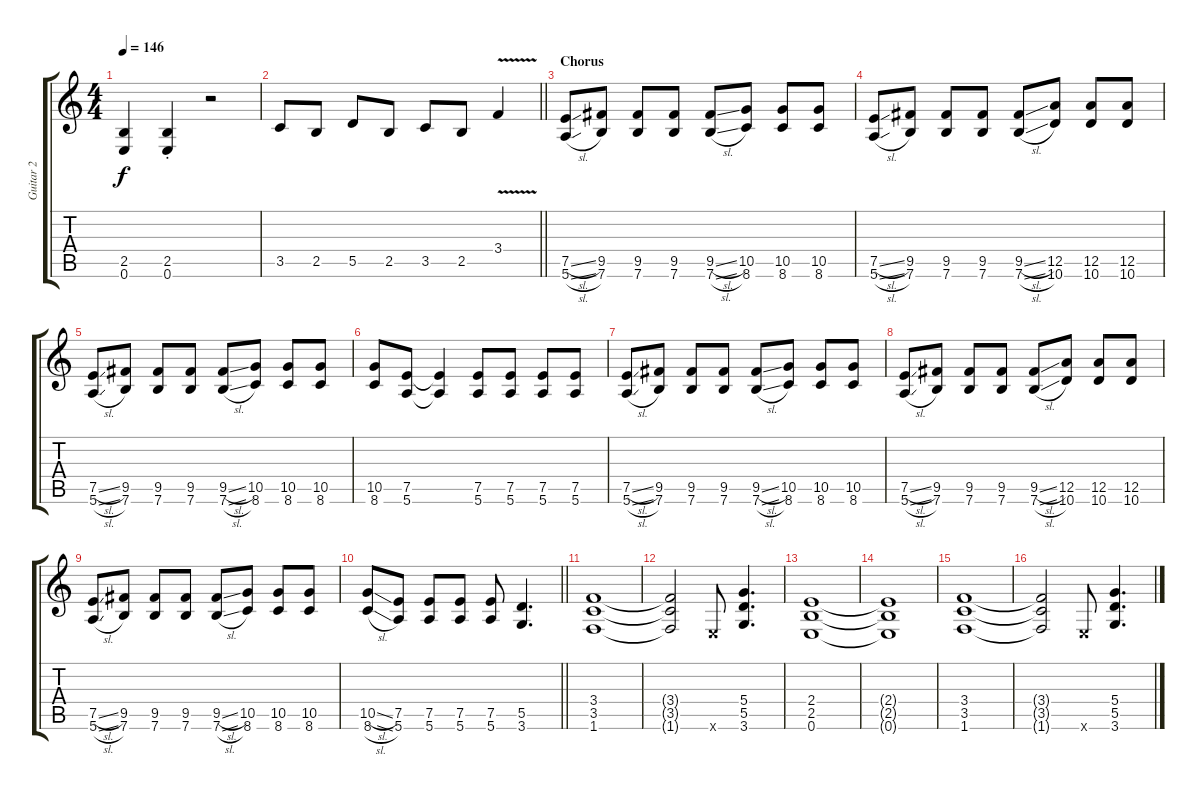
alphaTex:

\track ("Guitar 2" "Guitar 2") {instrument distortionguitar}
\staff {score tabs}
\tuning (E4 B3 G3 D3 A2 E2) {hide}
\ts (4 4)
\tempo 146
\clef g2
\ks c
(2.5 0.6).4{dy f} (2.5{st} 0.6{st}).4 r.2 |
\barLineRight lightlight
3.5.8 2.5.8 5.5.8 2.5.8 3.5.8 2.5.8 3.4{v}.4 |
\section ("" "Chorus")
(7.5{sl} 5.6{sl}).8 (9.5 7.6).8 (9.5 7.6).8 (9.5 7.6).8 (9.5{sl} 7.6{sl}).8 (10.5 8.6).8 (10.5 8.6).8 (10.5 8.6).8 |
(7.5{sl} 5.6{sl}).8 (9.5 7.6).8 (9.5 7.6).8 (9.5 7.6).8 (9.5{sl} 7.6{sl}).8 (12.5 10.6).8 (12.5 10.6).8 (12.5 10.6).8 |
(7.5{sl} 5.6{sl}).8 (9.5 7.6).8 (9.5 7.6).8 (9.5 7.6).8 (9.5{sl} 7.6{sl}).8 (10.5 8.6).8 (10.5 8.6).8 (10.5 8.6).8 |
(10.5 8.6).8 (7.5 5.6).8 (7.5{t} 5.6{t}).4 (7.5 5.6).8 (7.5 5.6).8 (7.5 5.6).8 (7.5 5.6).8 |
(7.5{sl} 5.6{sl}).8 (9.5 7.6).8 (9.5 7.6).8 (9.5 7.6).8 (9.5{sl} 7.6{sl}).8 (10.5 8.6).8 (10.5 8.6).8 (10.5 8.6).8 |
(7.5{sl} 5.6{sl}).8 (9.5 7.6).8 (9.5 7.6).8 (9.5 7.6).8 (9.5{sl} 7.6{sl}).8 (12.5 10.6).8 (12.5 10.6).8 (12.5 10.6).8 |
(7.5{sl} 5.6{sl}).8 (9.5 7.6).8 (9.5 7.6).8 (9.5 7.6).8 (9.5{sl} 7.6{sl}).8 (10.5 8.6).8 (10.5 8.6).8 (10.5 8.6).8 |
\barLineRight lightlight
(10.5{sl} 8.6{sl}).8 (7.5 5.6).8 (7.5 5.6).8 (7.5 5.6).8 (7.5 5.6).8 (5.5 3.6).4{d} |
(3.4 3.5 1.6).1 |
(3.4{t} 3.5{t} 1.6{t}).2 0.6{x}.8 (5.4 5.5 3.6).4{d} |
(2.4 2.5 0.6).1 |
(2.4{t} 2.5{t} 0.6{t}).1 |
(3.4 3.5 1.6).1 |
(3.4{t} 3.5{t} 1.6{t}).2 0.6{x}.8 (5.4 5.5 3.6).4{d}
